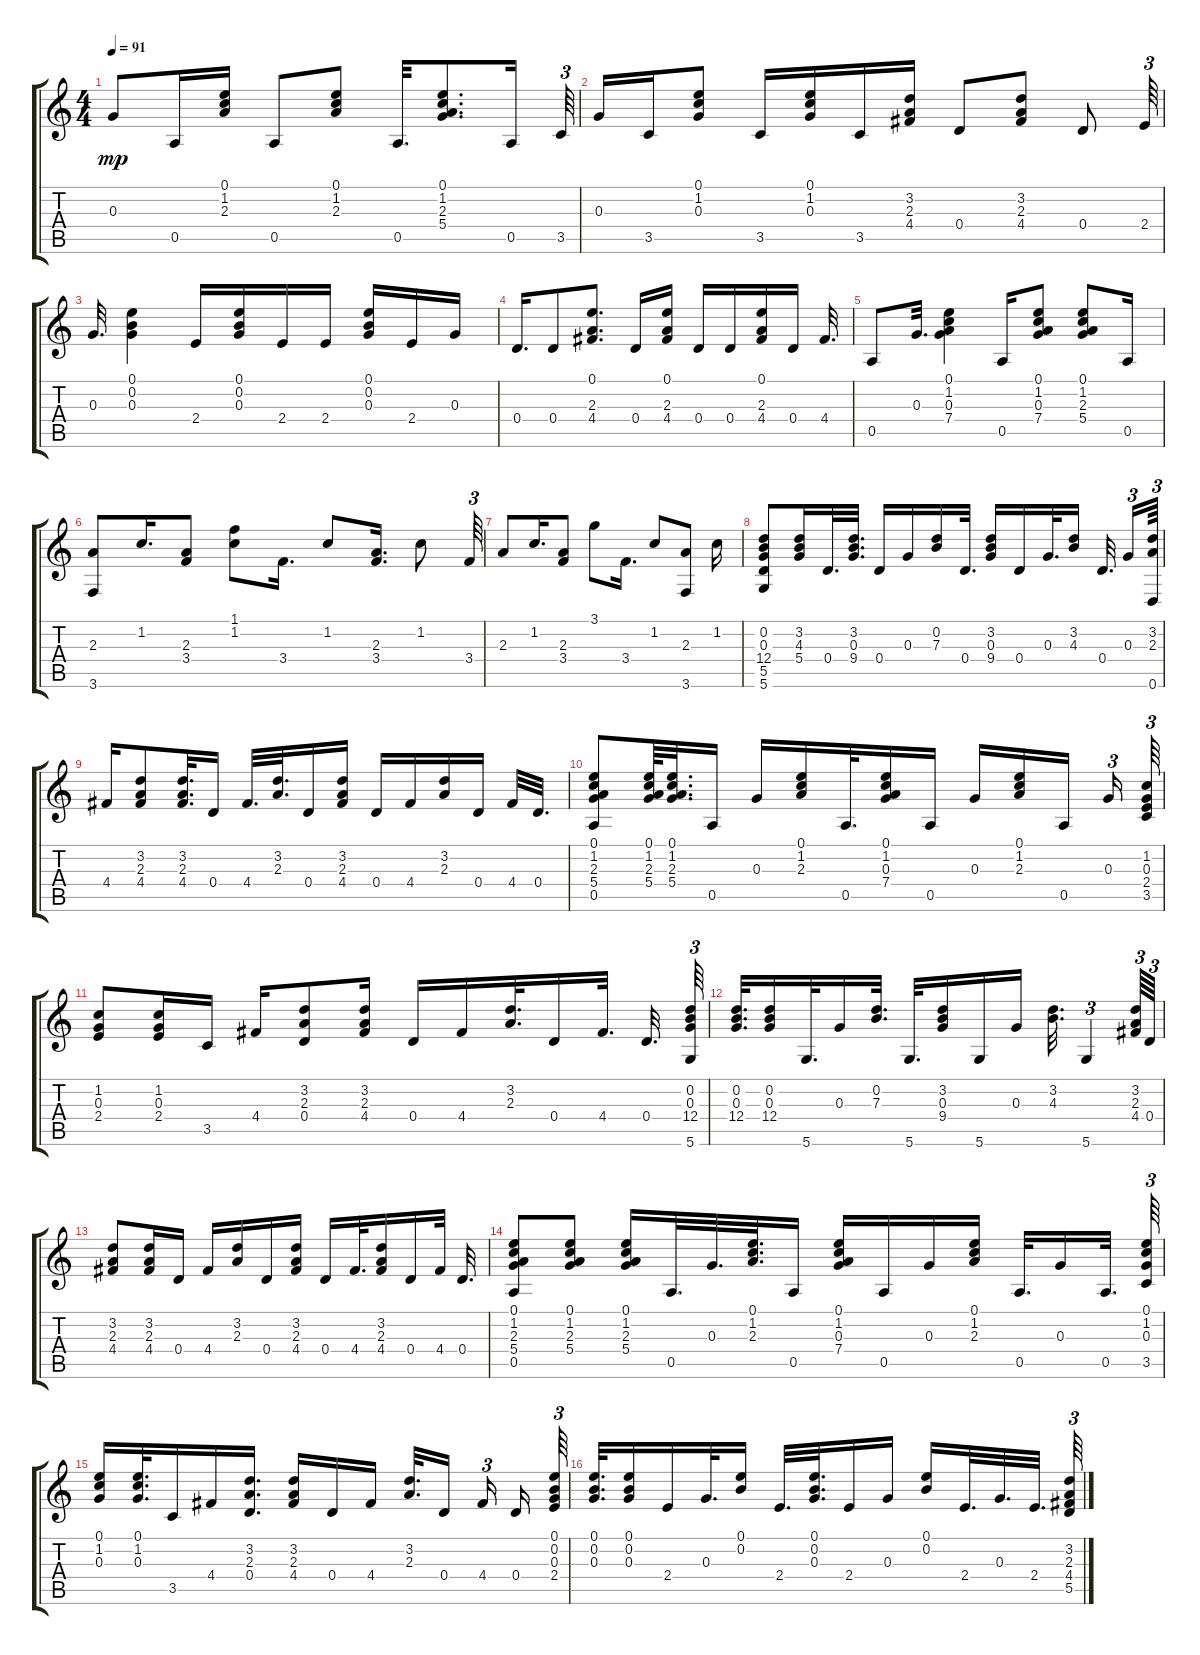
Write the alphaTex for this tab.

\track "" {instrument acousticguitarsteel}
\staff {score tabs}
\tuning (E4 B3 G3 D3 A2 D2) {hide}
\ts (4 4)
\tempo 91
\clef g2
\ks c
0.3.8{dy mp} 0.5.16 (0.1 1.2 2.3).16 0.5.8 (0.1 1.2 2.3).8 0.5.32{d} (0.1 1.2 2.3 5.4).8{d} 0.5.16 3.5.64{tu (3 2)} |
0.3.16 3.5.16 (0.1 1.2 0.3).8 3.5.16 (0.1 1.2 0.3).16 3.5.16 (3.2 2.3 4.4).16 0.4.8 (3.2 2.3 4.4).8 0.4.8 2.4.64{tu (3 2)} |
0.3.32{d} (0.1 0.2 0.3).4 2.4.16 (0.1 0.2 0.3).16 2.4.16 2.4.16 (0.1 0.2 0.3).16 2.4.16 0.3.16 |
0.4.16{d} 0.4.8 (0.1 2.3 4.4).8{d} 0.4.16 (0.1 2.3 4.4).16 0.4.16 0.4.16 (0.1 2.3 4.4).16 0.4.16 4.4.32{d} |
0.5.8 0.3.32{d} (0.1 1.2 0.3 7.4).4 0.5.16 (0.1 1.2 0.3 7.4).8 (0.1 1.2 2.3 5.4).8 0.5.16 |
(2.3 3.6).8 1.2.16{d} (2.3 3.4).8 (1.1 1.2).8 3.4.16{d} 1.2.8 (2.3 3.4).16{d} 1.2.8 3.4.64{tu (3 2)} |
2.3.8 1.2.16{d} (2.3 3.4).8 3.1.8 3.4.16{d} 1.2.8 (2.3 3.6).8 1.2.16 |
(0.2 0.3 12.4 5.5 5.6).8 (3.2 4.3 5.4).16 0.4.32{d} (3.2 0.3 9.4).32{d} 0.4.16 0.3.16 (0.2 7.3).16 0.4.32{d} (3.2 0.3 9.4).16 0.4.16 0.3.32{d} (3.2 4.3).16 0.4.32{d} 0.3.16{tu (3 2)} (3.2 2.3 0.6).64{tu (3 2)} |
4.4.16 (3.2 2.3 4.4).8 (3.2 2.3 4.4).32{d} 0.4.16 4.4.32{d} (3.2 2.3).32{d} 0.4.16 (3.2 2.3 4.4).16 0.4.16 4.4.16 (3.2 2.3).16 0.4.16 4.4.32 0.4.32{d} |
(0.1 1.2 2.3 5.4 0.5).8 (0.1 1.2 2.3 5.4).64 (0.1 1.2 2.3 5.4).32{d} 0.5.16 0.3.16 (0.1 1.2 2.3).16 0.5.32{d} (0.1 1.2 0.3 7.4).16 0.5.16 0.3.16 (0.1 1.2 2.3).16 0.5.16 0.3.16{tu (3 2)} (1.2 0.3 2.4 3.5).64{tu (3 2)} |
(1.2 0.3 2.4).8 (1.2 0.3 2.4).16 3.5.16 4.4.16 (3.2 2.3 0.4).8 (3.2 2.3 4.4).16 0.4.16 4.4.16 (3.2 2.3).32{d} 0.4.16 4.4.32{d} 0.4.32{d} (0.2 0.3 12.4 5.6).64{tu (3 2)} |
(0.2 0.3 12.4).32{d} (0.2 0.3 12.4).16 5.6.32{d} 0.3.16 (0.2 7.3).32{d} 5.6.32{d} (3.2 0.3 9.4).16 5.6.16 0.3.16 (3.2 4.3).32{d} 5.6.4{tu (3 2)} (3.2 2.3 4.4).64{tu (3 2)} 0.4.64{tu (3 2)} |
(3.2 2.3 4.4).8 (3.2 2.3 4.4).16 0.4.16 4.4.16 (3.2 2.3).16 0.4.16 (3.2 2.3 4.4).16 0.4.16 4.4.32{d} (3.2 2.3 4.4).16 0.4.16 4.4.32 0.4.32{d} |
(0.1 1.2 2.3 5.4 0.5).8 (0.1 1.2 2.3 5.4).8 (0.1 1.2 2.3 5.4).16 0.5.32{d} 0.3.32{d} (0.1 1.2 2.3).32{d} 0.5.16 (0.1 1.2 0.3 7.4).16 0.5.16 0.3.16 (0.1 1.2 2.3).16 0.5.32{d} 0.3.16 0.5.32{d} (0.1 1.2 0.3 3.5).64{tu (3 2)} |
(0.1 1.2 0.3).16 (0.1 1.2 0.3).32{d} 3.5.16 4.4.16 (3.2 2.3 0.4).16{d} (3.2 2.3 4.4).16 0.4.16 4.4.16 (3.2 2.3).32{d} 0.4.16 4.4.16{tu (3 2)} 0.4.16 (0.1 0.2 0.3 2.4).64{tu (3 2)} |
(0.1 0.2 0.3).32{d} (0.1 0.2 0.3).16 2.4.16 0.3.32{d} (0.1 0.2).16 2.4.32{d} (0.1 0.2 0.3).32{d} 2.4.16 0.3.16 (0.1 0.2).16 2.4.32{d} 0.3.32{d} 2.4.32{d} (3.2 2.3 4.4 5.5).64{tu (3 2)}
